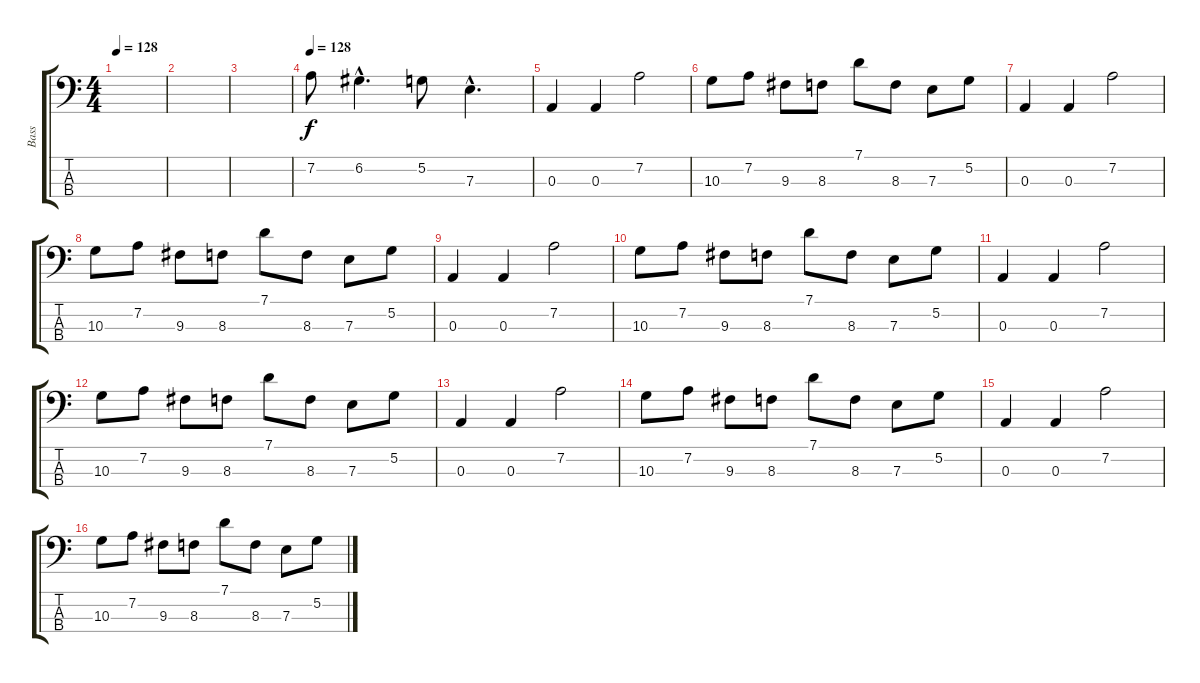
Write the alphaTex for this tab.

\track ("Bass" "Bass") {instrument electricbassfinger}
\staff {score tabs}
\tuning (G2 D2 A1 E1) {hide}
\ts (4 4)
\tempo 128
\clef f4
\ks c
|
|
|
\tempo 128
7.2.8 6.2{hac}.4{d} 5.2.8 7.3{hac}.4{d} |
0.3.4 0.3.4 7.2.2 |
10.3.8 7.2.8 9.3.8 8.3.8 7.1.8 8.3.8 7.3.8 5.2.8 |
0.3.4 0.3.4 7.2.2 |
10.3.8 7.2.8 9.3.8 8.3.8 7.1.8 8.3.8 7.3.8 5.2.8 |
0.3.4 0.3.4 7.2.2 |
10.3.8 7.2.8 9.3.8 8.3.8 7.1.8 8.3.8 7.3.8 5.2.8 |
0.3.4 0.3.4 7.2.2 |
10.3.8 7.2.8 9.3.8 8.3.8 7.1.8 8.3.8 7.3.8 5.2.8 |
0.3.4 0.3.4 7.2.2 |
10.3.8 7.2.8 9.3.8 8.3.8 7.1.8 8.3.8 7.3.8 5.2.8 |
0.3.4 0.3.4 7.2.2 |
10.3.8 7.2.8 9.3.8 8.3.8 7.1.8 8.3.8 7.3.8 5.2.8
